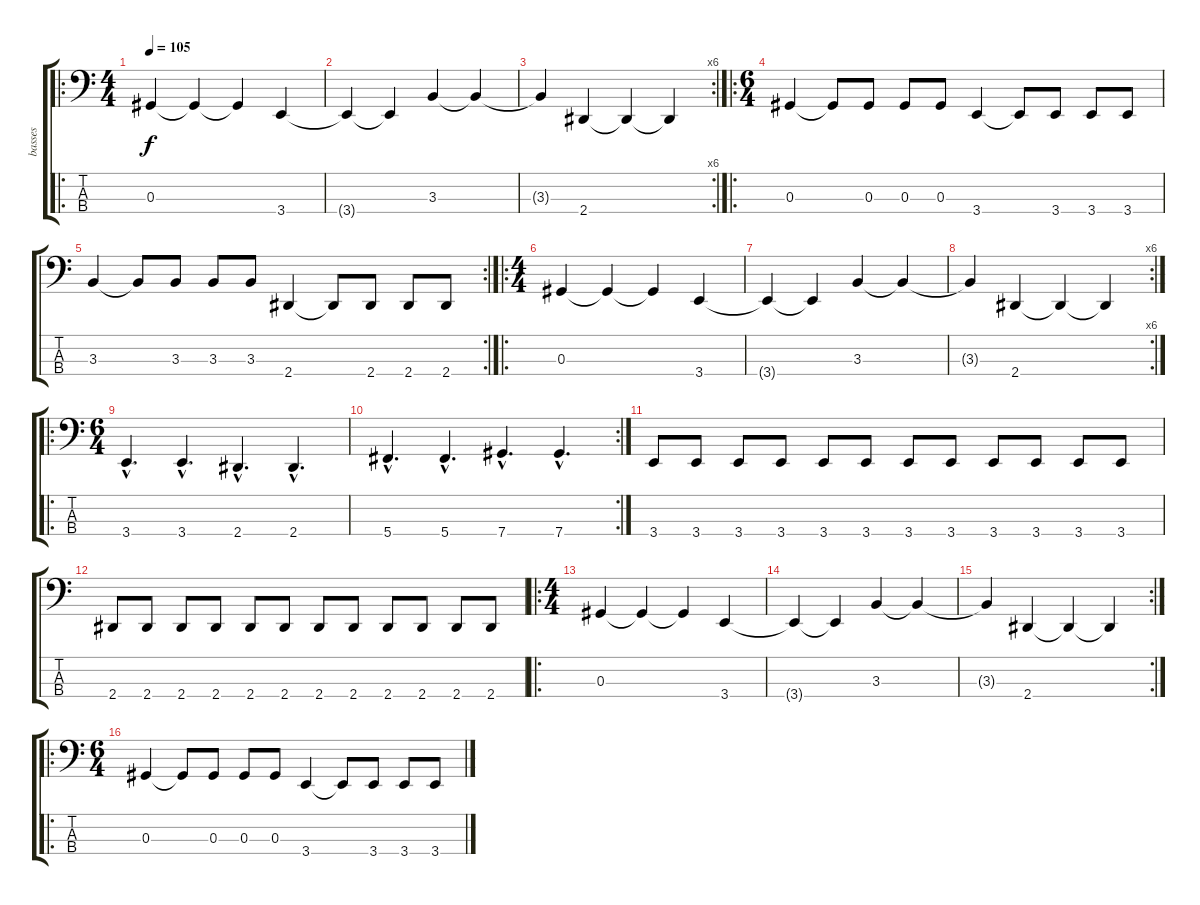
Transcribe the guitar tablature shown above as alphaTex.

\track ("basses" "basses") {instrument electricbasspick}
\staff {score tabs}
\tuning (Gb2 Db2 Ab1 Db1) {hide}
\ro
\ts (4 4)
\tempo 105
\clef f4
\ks c
0.3.4{dy f instrument electricbasspick} 0.3{t}.4 0.3{t}.4 3.4.4 |
3.4{t}.4 3.4{t}.4 3.3.4 3.3{t}.4 |
\rc 6
3.3{t}.4 2.4.4 2.4{t}.4 2.4{t}.4 |
\ro
\ts (6 4)
0.3.4 0.3{t}.8 0.3.8 0.3.8 0.3.8 3.4.4 3.4{t}.8 3.4.8 3.4.8 3.4.8 |
\rc 2
3.3.4 3.3{t}.8 3.3.8 3.3.8 3.3.8 2.4.4 2.4{t}.8 2.4.8 2.4.8 2.4.8 |
\ro
\ts (4 4)
0.3.4 0.3{t}.4 0.3{t}.4 3.4.4 |
3.4{t}.4 3.4{t}.4 3.3.4 3.3{t}.4 |
\rc 6
3.3{t}.4 2.4.4 2.4{t}.4 2.4{t}.4 |
\ro
\ts (6 4)
3.4{hac}.4{d} 3.4{hac}.4{d} 2.4{hac}.4{d} 2.4{hac}.4{d} |
\rc 2
5.4{hac}.4{d} 5.4{hac}.4{d} 7.4{hac}.4{d} 7.4{hac}.4{d} |
3.4.8 3.4.8 3.4.8 3.4.8 3.4.8 3.4.8 3.4.8 3.4.8 3.4.8 3.4.8 3.4.8 3.4.8 |
2.4.8 2.4.8 2.4.8 2.4.8 2.4.8 2.4.8 2.4.8 2.4.8 2.4.8 2.4.8 2.4.8 2.4.8 |
\ro
\ts (4 4)
0.3.4 0.3{t}.4 0.3{t}.4 3.4.4 |
3.4{t}.4 3.4{t}.4 3.3.4 3.3{t}.4 |
\rc 2
3.3{t}.4 2.4.4 2.4{t}.4 2.4{t}.4 |
\ro
\ts (6 4)
0.3.4 0.3{t}.8 0.3.8 0.3.8 0.3.8 3.4.4 3.4{t}.8 3.4.8 3.4.8 3.4.8
